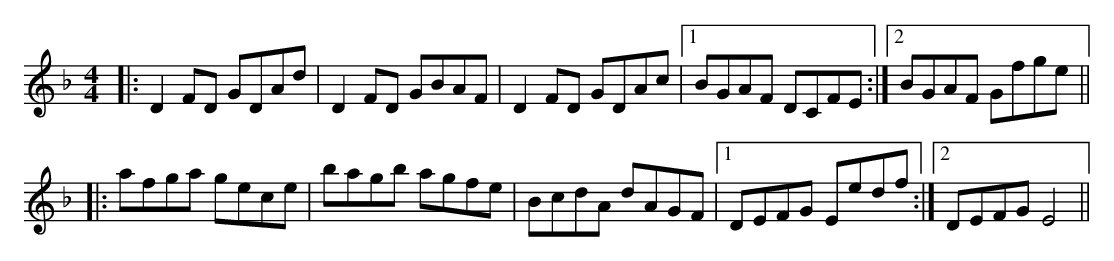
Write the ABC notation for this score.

X:1
M:4/4
K:Dmin
|:D2FD GDAd|D2FD GBAF|D2FD GDAc|1 BGAF DCFE:|2 BGAF Gfge||
|:afga gece|bagb agfe|BcdA dAGF|1 DEFG Eedf:|2 DEFG E4||
